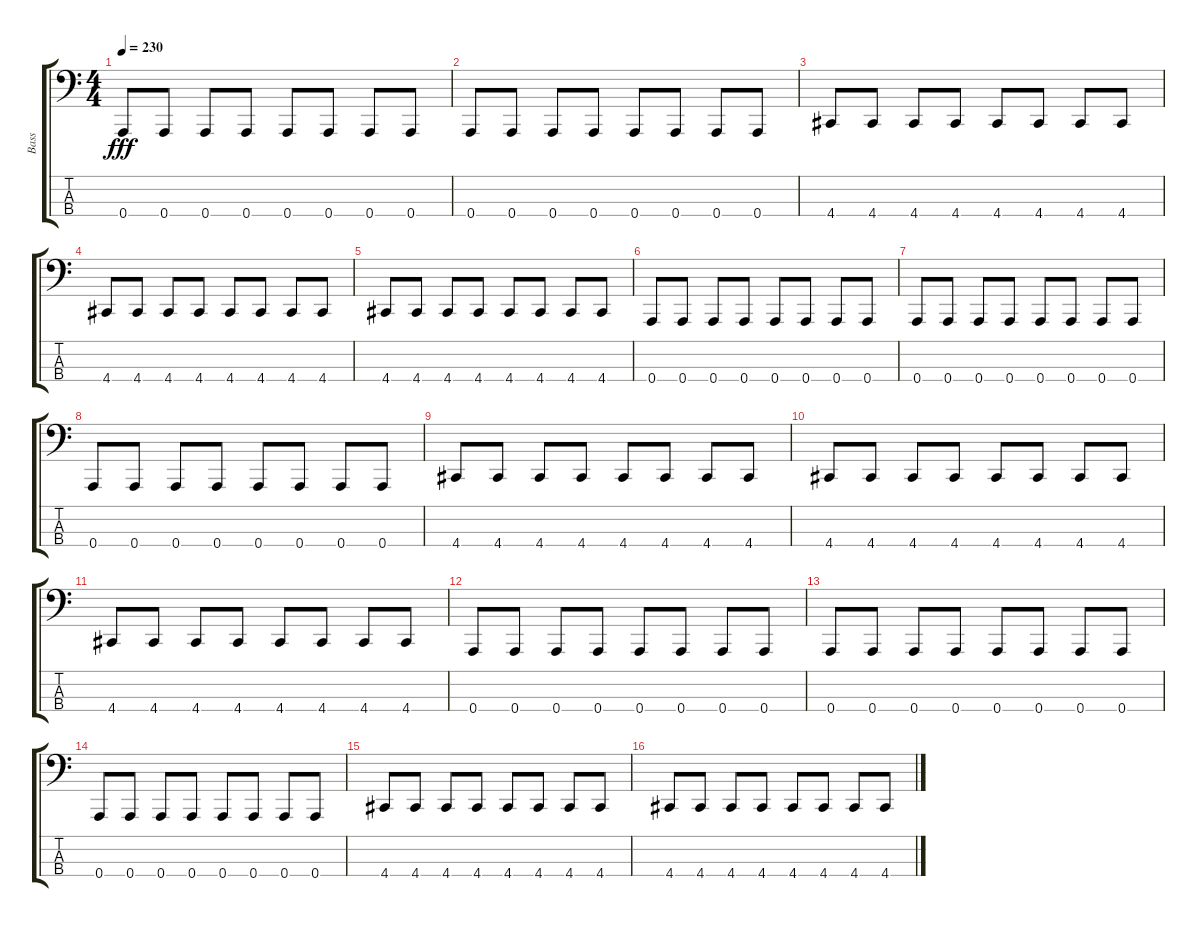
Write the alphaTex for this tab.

\track ("Bass" "Bass") {instrument electricbasspick}
\staff {score tabs}
\tuning (D2 A1 E1 A0) {hide}
\ts (4 4)
\tempo 230
\clef f4
\ks c
0.4.8{dy fff} 0.4.8 0.4.8 0.4.8 0.4.8 0.4.8 0.4.8 0.4.8 |
0.4.8 0.4.8 0.4.8 0.4.8 0.4.8 0.4.8 0.4.8 0.4.8 |
4.4.8 4.4.8 4.4.8 4.4.8 4.4.8 4.4.8 4.4.8 4.4.8 |
4.4.8 4.4.8 4.4.8 4.4.8 4.4.8 4.4.8 4.4.8 4.4.8 |
4.4.8 4.4.8 4.4.8 4.4.8 4.4.8 4.4.8 4.4.8 4.4.8 |
0.4.8 0.4.8 0.4.8 0.4.8 0.4.8 0.4.8 0.4.8 0.4.8 |
0.4.8 0.4.8 0.4.8 0.4.8 0.4.8 0.4.8 0.4.8 0.4.8 |
0.4.8 0.4.8 0.4.8 0.4.8 0.4.8 0.4.8 0.4.8 0.4.8 |
4.4.8 4.4.8 4.4.8 4.4.8 4.4.8 4.4.8 4.4.8 4.4.8 |
4.4.8 4.4.8 4.4.8 4.4.8 4.4.8 4.4.8 4.4.8 4.4.8 |
4.4.8 4.4.8 4.4.8 4.4.8 4.4.8 4.4.8 4.4.8 4.4.8 |
0.4.8 0.4.8 0.4.8 0.4.8 0.4.8 0.4.8 0.4.8 0.4.8 |
0.4.8 0.4.8 0.4.8 0.4.8 0.4.8 0.4.8 0.4.8 0.4.8 |
0.4.8 0.4.8 0.4.8 0.4.8 0.4.8 0.4.8 0.4.8 0.4.8 |
4.4.8 4.4.8 4.4.8 4.4.8 4.4.8 4.4.8 4.4.8 4.4.8 |
4.4.8 4.4.8 4.4.8 4.4.8 4.4.8 4.4.8 4.4.8 4.4.8
